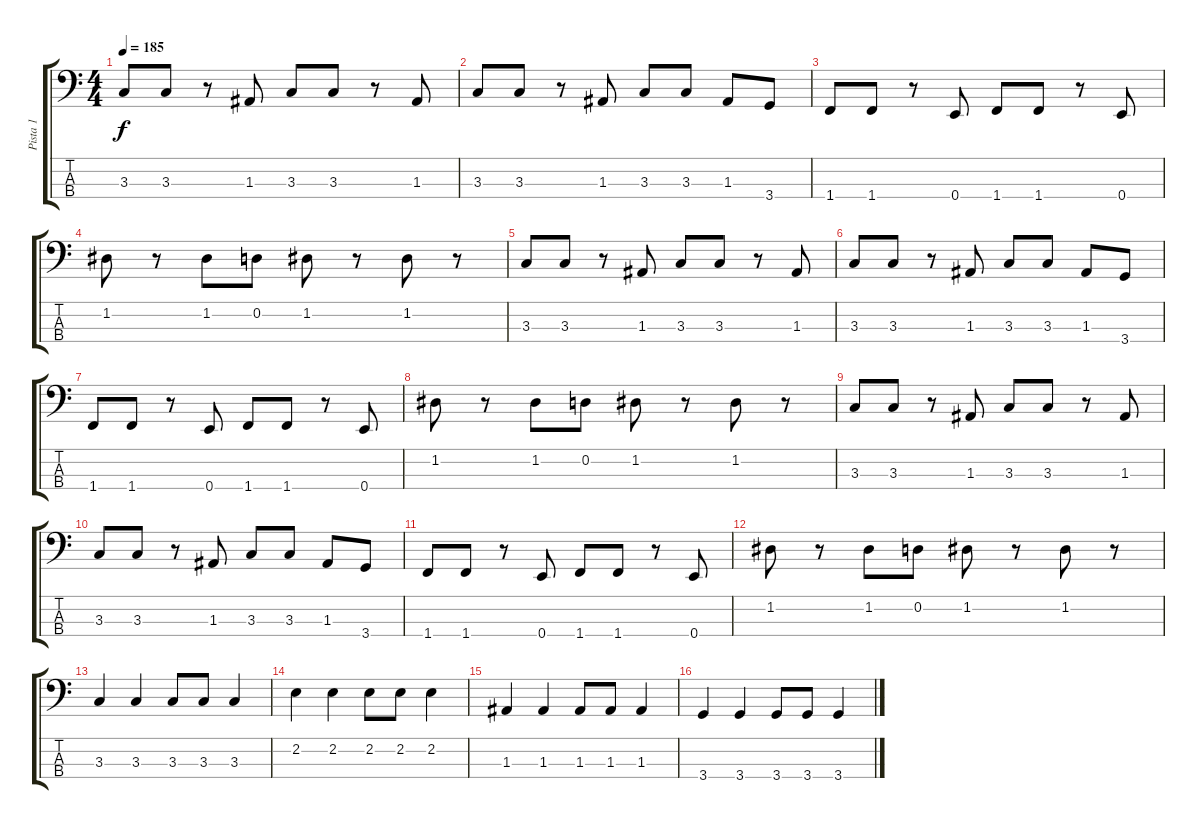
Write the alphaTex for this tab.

\track ("Pista 1" "Pista 1") {instrument electricbasspick}
\staff {score tabs}
\tuning (G2 D2 A1 E1) {hide}
\ts (4 4)
\tempo 185
\clef f4
\ks c
3.3.8{dy f} 3.3.8 r.8 1.3.8 3.3.8 3.3.8 r.8 1.3.8 |
3.3.8 3.3.8 r.8 1.3.8 3.3.8 3.3.8 1.3.8 3.4.8 |
1.4.8 1.4.8 r.8 0.4.8 1.4.8 1.4.8 r.8 0.4.8 |
1.2.8 r.8 1.2.8 0.2.8 1.2.8 r.8 1.2.8 r.8 |
3.3.8 3.3.8 r.8 1.3.8 3.3.8 3.3.8 r.8 1.3.8 |
3.3.8 3.3.8 r.8 1.3.8 3.3.8 3.3.8 1.3.8 3.4.8 |
1.4.8 1.4.8 r.8 0.4.8 1.4.8 1.4.8 r.8 0.4.8 |
1.2.8 r.8 1.2.8 0.2.8 1.2.8 r.8 1.2.8 r.8 |
3.3.8 3.3.8 r.8 1.3.8 3.3.8 3.3.8 r.8 1.3.8 |
3.3.8 3.3.8 r.8 1.3.8 3.3.8 3.3.8 1.3.8 3.4.8 |
1.4.8 1.4.8 r.8 0.4.8 1.4.8 1.4.8 r.8 0.4.8 |
1.2.8 r.8 1.2.8 0.2.8 1.2.8 r.8 1.2.8 r.8 |
3.3.4 3.3.4 3.3.8 3.3.8 3.3.4 |
2.2.4 2.2.4 2.2.8 2.2.8 2.2.4 |
1.3.4 1.3.4 1.3.8 1.3.8 1.3.4 |
3.4.4 3.4.4 3.4.8 3.4.8 3.4.4
